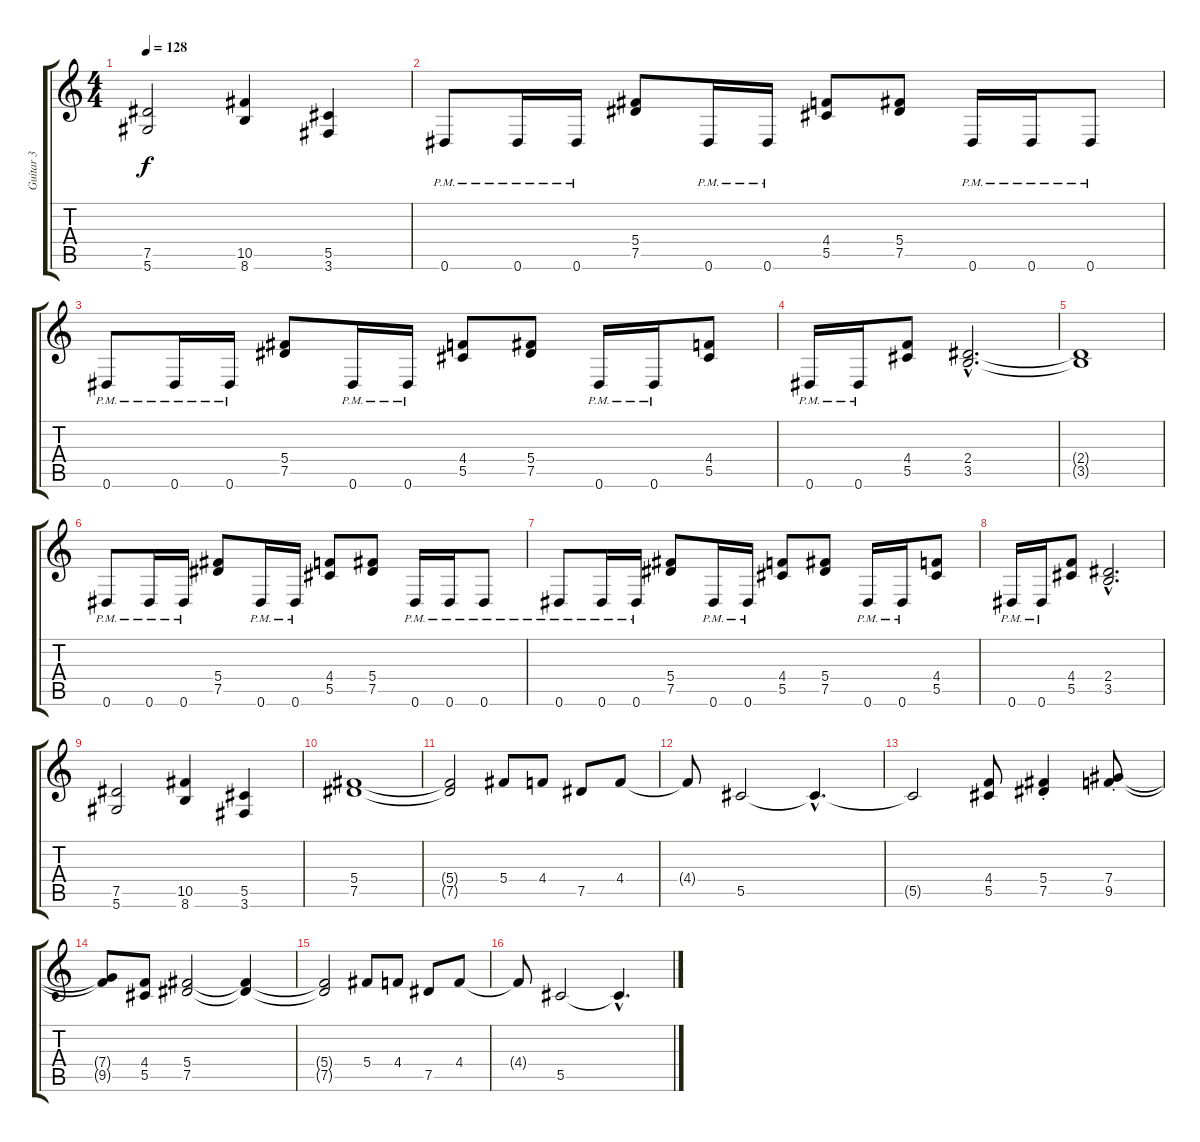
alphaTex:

\track ("Guitar 3" "Guitar 3") {instrument overdrivenguitar}
\staff {score tabs}
\tuning (Eb4 Bb3 Gb3 Db3 Ab2 Eb2) {hide}
\ts (4 4)
\tempo 128
\clef g2
\ks c
(7.5 5.6).2{dy f} (10.5 8.6).4 (5.5 3.6).4 |
0.6{pm}.8 0.6{pm}.16 0.6{pm}.16 (5.4 7.5).8 0.6{pm}.16 0.6{pm}.16 (4.4 5.5).8 (5.4 7.5).8 0.6{pm}.16 0.6{pm}.16 0.6{pm}.8 |
0.6{pm}.8 0.6{pm}.16 0.6{pm}.16 (5.4 7.5).8 0.6{pm}.16 0.6{pm}.16 (4.4 5.5).8 (5.4 7.5).8 0.6{pm}.16 0.6{pm}.16 (4.4 5.5).8 |
0.6{pm}.16 0.6{pm}.16 (4.4 5.5).8 (2.4{hac} 3.5{hac}).2{d} |
(2.4{t} 3.5{t}).1 |
0.6{pm}.8 0.6{pm}.16 0.6{pm}.16 (5.4 7.5).8 0.6{pm}.16 0.6{pm}.16 (4.4 5.5).8 (5.4 7.5).8 0.6{pm}.16 0.6{pm}.16 0.6{pm}.8 |
0.6{pm}.8 0.6{pm}.16 0.6{pm}.16 (5.4 7.5).8 0.6{pm}.16 0.6{pm}.16 (4.4 5.5).8 (5.4 7.5).8 0.6{pm}.16 0.6{pm}.16 (4.4 5.5).8 |
0.6{pm}.16 0.6{pm}.16 (4.4 5.5).8 (2.4{hac} 3.5{hac}).2{d} |
(7.5 5.6).2 (10.5 8.6).4 (5.5 3.6).4 |
\section ("" "")
(5.4 7.5).1{volume 13 balance 14 instrument overdrivenguitar} |
(5.4{t} 7.5{t}).2 5.4.8 4.4.8 7.5.8 4.4.8 |
4.4{t}.8 5.5.2 5.5{hac t}.4{d} |
5.5{t}.2 (4.4 5.5).8 (5.4{st} 7.5{st}).4 (7.4{st} 9.5{st}).8 |
(7.4{t} 9.5{t}).8 (4.4 5.5).8 (5.4 7.5).2 (5.4{t} 7.5{t}).4 |
(5.4{t} 7.5{t}).2 5.4.8 4.4.8 7.5.8 4.4.8 |
4.4{t}.8 5.5.2 5.5{hac t}.4{d}
